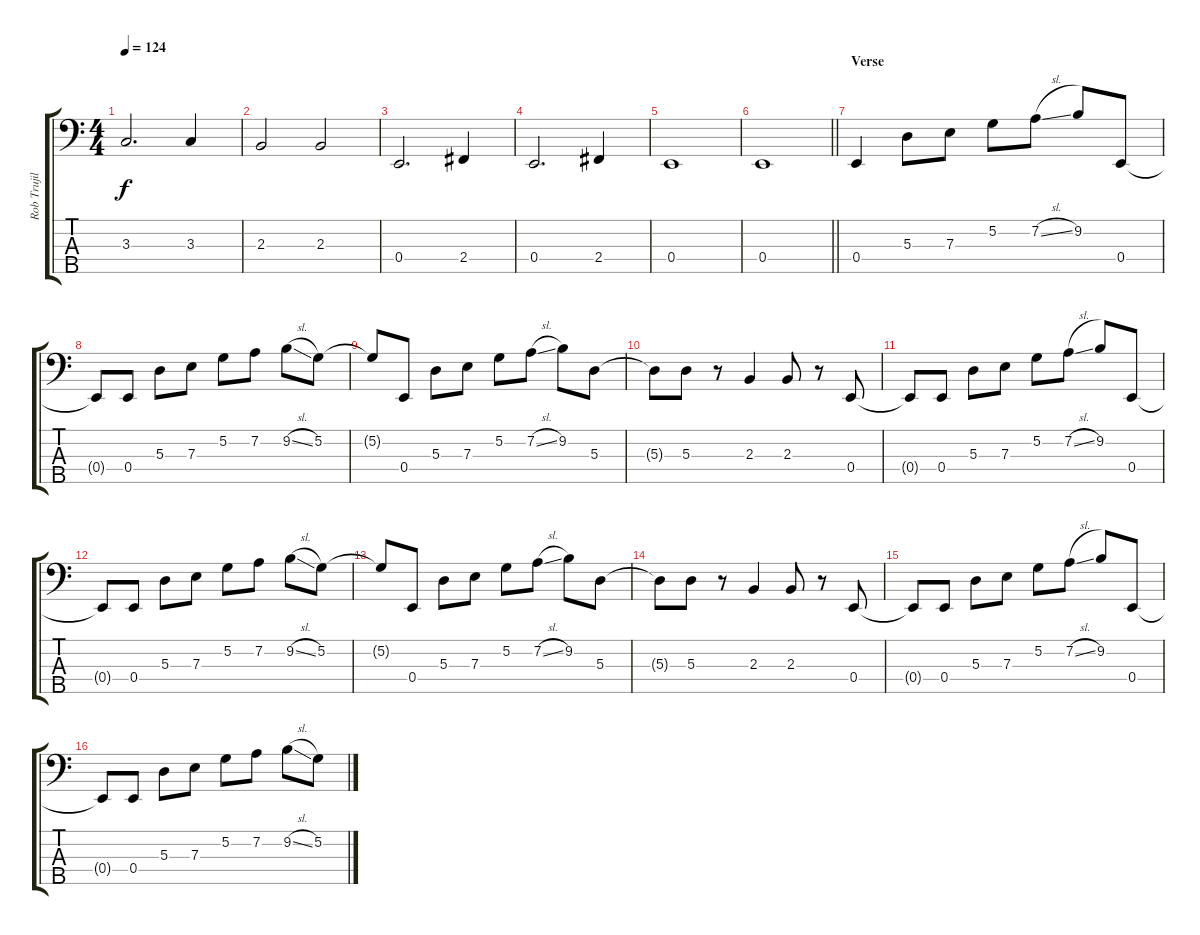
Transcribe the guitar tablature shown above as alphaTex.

\track ("Rob Trujilo" "Rob Trujil") {instrument electricbassfinger}
\staff {score tabs}
\tuning (G2 D2 A1 E1 B0) {hide}
\ts (4 4)
\tempo 124
\clef f4
\ks c
3.3.2{d dy f} 3.3.4 |
2.3.2 2.3.2 |
0.4.2{d} 2.4.4 |
0.4.2{d} 2.4.4 |
0.4.1 |
\barLineRight lightlight
0.4.1 |
\section ("" "Verse")
0.4.4 5.3.8 7.3.8 5.2.8 7.2{sl}.8 9.2.8 0.4.8 |
0.4{t}.8 0.4.8 5.3.8 7.3.8 5.2.8 7.2.8 9.2{sl}.8 5.2.8 |
5.2{t}.8 0.4.8 5.3.8 7.3.8 5.2.8 7.2{sl}.8 9.2.8 5.3.8 |
5.3{t}.8 5.3.8 r.8 2.3.4 2.3.8 r.8 0.4.8 |
0.4{t}.8 0.4.8 5.3.8 7.3.8 5.2.8 7.2{sl}.8 9.2.8 0.4.8 |
0.4{t}.8 0.4.8 5.3.8 7.3.8 5.2.8 7.2.8 9.2{sl}.8 5.2.8 |
5.2{t}.8 0.4.8 5.3.8 7.3.8 5.2.8 7.2{sl}.8 9.2.8 5.3.8 |
5.3{t}.8 5.3.8 r.8 2.3.4 2.3.8 r.8 0.4.8 |
0.4{t}.8 0.4.8 5.3.8 7.3.8 5.2.8 7.2{sl}.8 9.2.8 0.4.8 |
0.4{t}.8 0.4.8 5.3.8 7.3.8 5.2.8 7.2.8 9.2{sl}.8 5.2.8
